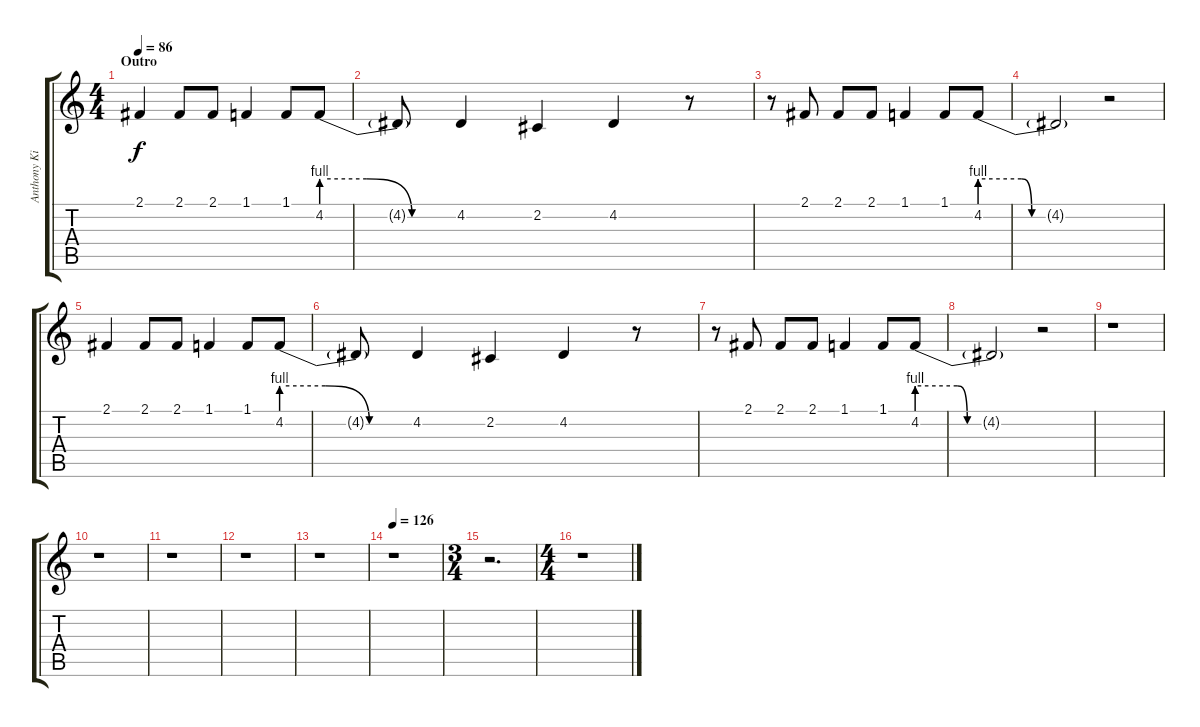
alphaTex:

\track ("Anthony Kiedis (Voice)" "Anthony Ki") {instrument tenorsax}
\staff {score tabs}
\tuning (E4 B3 G3 D3 A2 E2) {hide}
\ts (4 4)
\section ("" "Outro")
\tempo 86
\clef g2
\ks c
2.1.4{dy f} 2.1.8 2.1.8 1.1.4 1.1.8 4.2{be (custom 0 4 20 4 40 0 60 0)}.8 |
4.2{t}.8 4.2.4 2.2.4 4.2.4 r.8 |
r.8 2.1.8 2.1.8 2.1.8 1.1.4 1.1.8 4.2{be (custom 0 4 20 4 25 0 40 0 60 0)}.8 |
4.2{t}.2 r.2 |
2.1.4 2.1.8 2.1.8 1.1.4 1.1.8 4.2{be (custom 0 4 20 4 40 0 60 0)}.8 |
4.2{t}.8 4.2.4 2.2.4 4.2.4 r.8 |
r.8 2.1.8 2.1.8 2.1.8 1.1.4 1.1.8 4.2{be (custom 0 4 20 4 25 0 40 0 60 0)}.8 |
4.2{t}.2 r.2 |
r.1 |
r.1 |
r.1 |
r.1 |
r.1 |
\tempo 126
r.1 |
\ts (3 4)
r.2{d} |
\ts (4 4)
r.1
